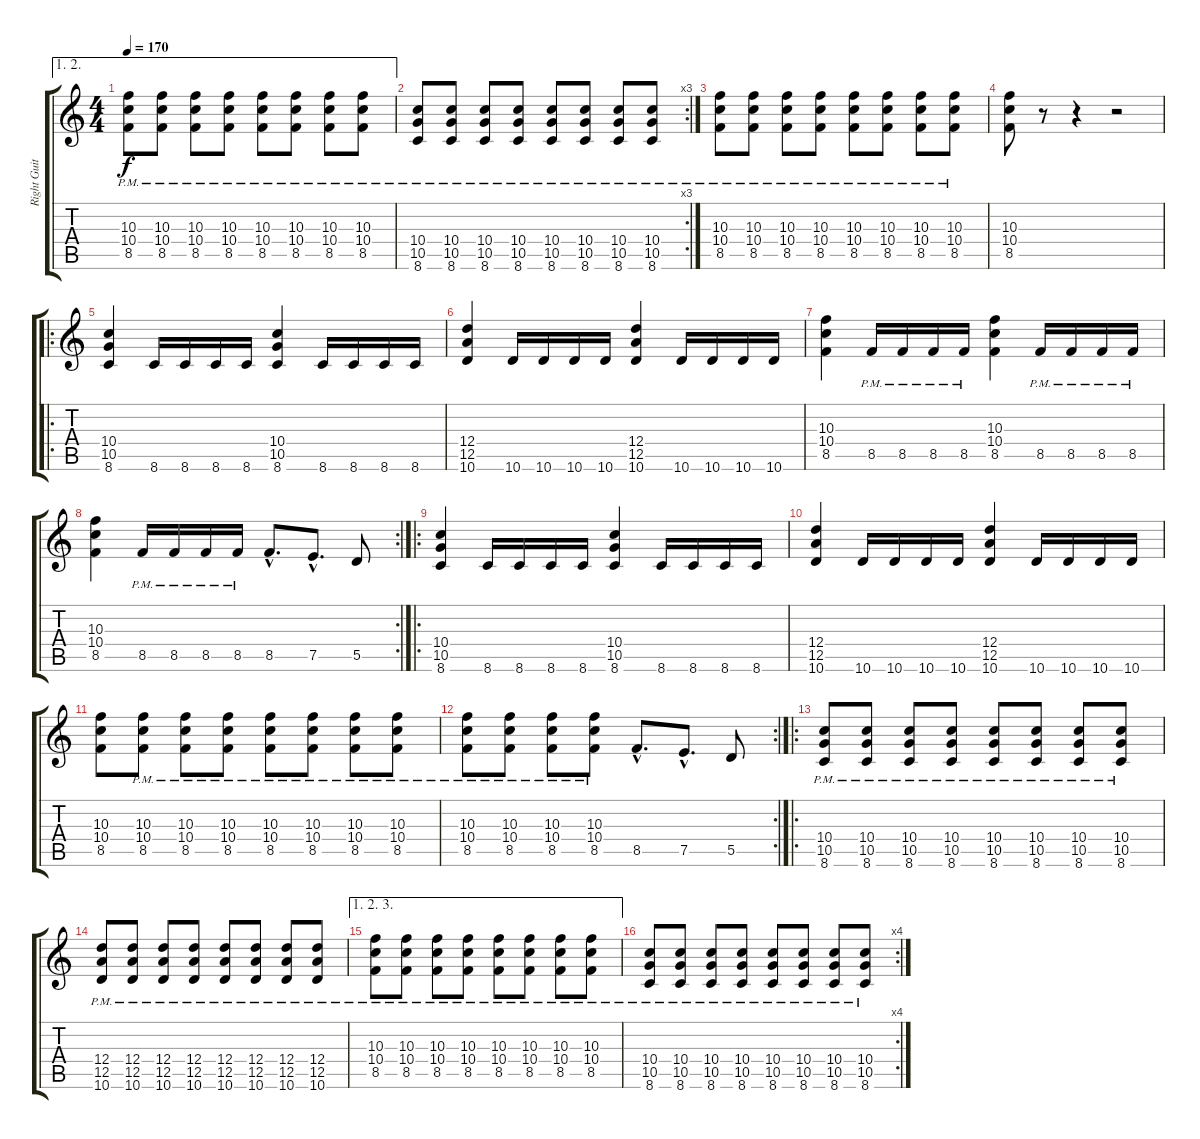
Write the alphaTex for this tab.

\track ("Right Guitar" "Right Guit") {instrument distortionguitar}
\staff {score tabs}
\tuning (E4 B3 G3 D3 A2 E2) {hide}
\ae (1 2)
\ts (4 4)
\tempo 170
\clef g2
\ks c
(10.3{pm} 10.4{pm} 8.5{pm}).8{dy f} (10.3{pm} 10.4{pm} 8.5{pm}).8 (10.3{pm} 10.4{pm} 8.5{pm}).8 (10.3{pm} 10.4{pm} 8.5{pm}).8 (10.3{pm} 10.4{pm} 8.5{pm}).8 (10.3{pm} 10.4{pm} 8.5{pm}).8 (10.3{pm} 10.4{pm} 8.5{pm}).8 (10.3{pm} 10.4{pm} 8.5{pm}).8 |
\rc 3
(10.4{pm} 10.5{pm} 8.6{pm}).8 (10.4{pm} 10.5{pm} 8.6{pm}).8 (10.4{pm} 10.5{pm} 8.6{pm}).8 (10.4{pm} 10.5{pm} 8.6{pm}).8 (10.4{pm} 10.5{pm} 8.6{pm}).8 (10.4{pm} 10.5{pm} 8.6{pm}).8 (10.4{pm} 10.5{pm} 8.6{pm}).8 (10.4{pm} 10.5{pm} 8.6{pm}).8 |
(10.3{pm} 10.4{pm} 8.5{pm}).8 (10.3{pm} 10.4{pm} 8.5{pm}).8 (10.3{pm} 10.4{pm} 8.5{pm}).8 (10.3{pm} 10.4{pm} 8.5{pm}).8 (10.3{pm} 10.4{pm} 8.5{pm}).8 (10.3{pm} 10.4{pm} 8.5{pm}).8 (10.3{pm} 10.4{pm} 8.5{pm}).8 (10.3{pm} 10.4{pm} 8.5{pm}).8 |
(10.3 10.4 8.5).8 r.8 r.4 r.2 |
\ro
(10.4 10.5 8.6).4 8.6.16 8.6.16 8.6.16 8.6.16 (10.4 10.5 8.6).4 8.6.16 8.6.16 8.6.16 8.6.16 |
(12.4 12.5 10.6).4 10.6.16 10.6.16 10.6.16 10.6.16 (12.4 12.5 10.6).4 10.6.16 10.6.16 10.6.16 10.6.16 |
(10.3 10.4 8.5).4 8.5{pm}.16 8.5{pm}.16 8.5{pm}.16 8.5{pm}.16 (10.3 10.4 8.5).4 8.5{pm}.16 8.5{pm}.16 8.5{pm}.16 8.5{pm}.16 |
\rc 2
(10.3 10.4 8.5).4 8.5{pm}.16 8.5{pm}.16 8.5{pm}.16 8.5{pm}.16 8.5{hac}.8{d} 7.5{hac}.8{d} 5.5.8 |
\ro
(10.4 10.5 8.6).4 8.6.16 8.6.16 8.6.16 8.6.16 (10.4 10.5 8.6).4 8.6.16 8.6.16 8.6.16 8.6.16 |
(12.4 12.5 10.6).4 10.6.16 10.6.16 10.6.16 10.6.16 (12.4 12.5 10.6).4 10.6.16 10.6.16 10.6.16 10.6.16 |
(10.3 10.4 8.5).8 (10.3{pm} 10.4{pm} 8.5{pm}).8 (10.3{pm} 10.4{pm} 8.5{pm}).8 (10.3{pm} 10.4{pm} 8.5{pm}).8 (10.3{pm} 10.4{pm} 8.5{pm}).8 (10.3{pm} 10.4{pm} 8.5{pm}).8 (10.3{pm} 10.4{pm} 8.5{pm}).8 (10.3{pm} 10.4{pm} 8.5{pm}).8 |
\rc 2
(10.3{pm} 10.4{pm} 8.5{pm}).8 (10.3{pm} 10.4{pm} 8.5{pm}).8 (10.3{pm} 10.4{pm} 8.5{pm}).8 (10.3{pm} 10.4{pm} 8.5{pm}).8 8.5{hac}.8{d} 7.5{hac}.8{d} 5.5.8 |
\ro
(10.4{pm} 10.5{pm} 8.6{pm}).8 (10.4{pm} 10.5{pm} 8.6{pm}).8 (10.4{pm} 10.5{pm} 8.6{pm}).8 (10.4{pm} 10.5{pm} 8.6{pm}).8 (10.4{pm} 10.5{pm} 8.6{pm}).8 (10.4{pm} 10.5{pm} 8.6{pm}).8 (10.4{pm} 10.5{pm} 8.6{pm}).8 (10.4{pm} 10.5{pm} 8.6{pm}).8 |
(12.4{pm} 12.5{pm} 10.6{pm}).8 (12.4{pm} 12.5{pm} 10.6{pm}).8 (12.4{pm} 12.5{pm} 10.6{pm}).8 (12.4{pm} 12.5{pm} 10.6{pm}).8 (12.4{pm} 12.5{pm} 10.6{pm}).8 (12.4{pm} 12.5{pm} 10.6{pm}).8 (12.4{pm} 12.5{pm} 10.6{pm}).8 (12.4{pm} 12.5{pm} 10.6{pm}).8 |
\ae (1 2 3)
(10.3{pm} 10.4{pm} 8.5{pm}).8 (10.3{pm} 10.4{pm} 8.5{pm}).8 (10.3{pm} 10.4{pm} 8.5{pm}).8 (10.3{pm} 10.4{pm} 8.5{pm}).8 (10.3{pm} 10.4{pm} 8.5{pm}).8 (10.3{pm} 10.4{pm} 8.5{pm}).8 (10.3{pm} 10.4{pm} 8.5{pm}).8 (10.3{pm} 10.4{pm} 8.5{pm}).8 |
\rc 4
(10.4{pm} 10.5{pm} 8.6{pm}).8 (10.4{pm} 10.5{pm} 8.6{pm}).8 (10.4{pm} 10.5{pm} 8.6{pm}).8 (10.4{pm} 10.5{pm} 8.6{pm}).8 (10.4{pm} 10.5{pm} 8.6{pm}).8 (10.4{pm} 10.5{pm} 8.6{pm}).8 (10.4{pm} 10.5{pm} 8.6{pm}).8 (10.4{pm} 10.5{pm} 8.6{pm}).8
